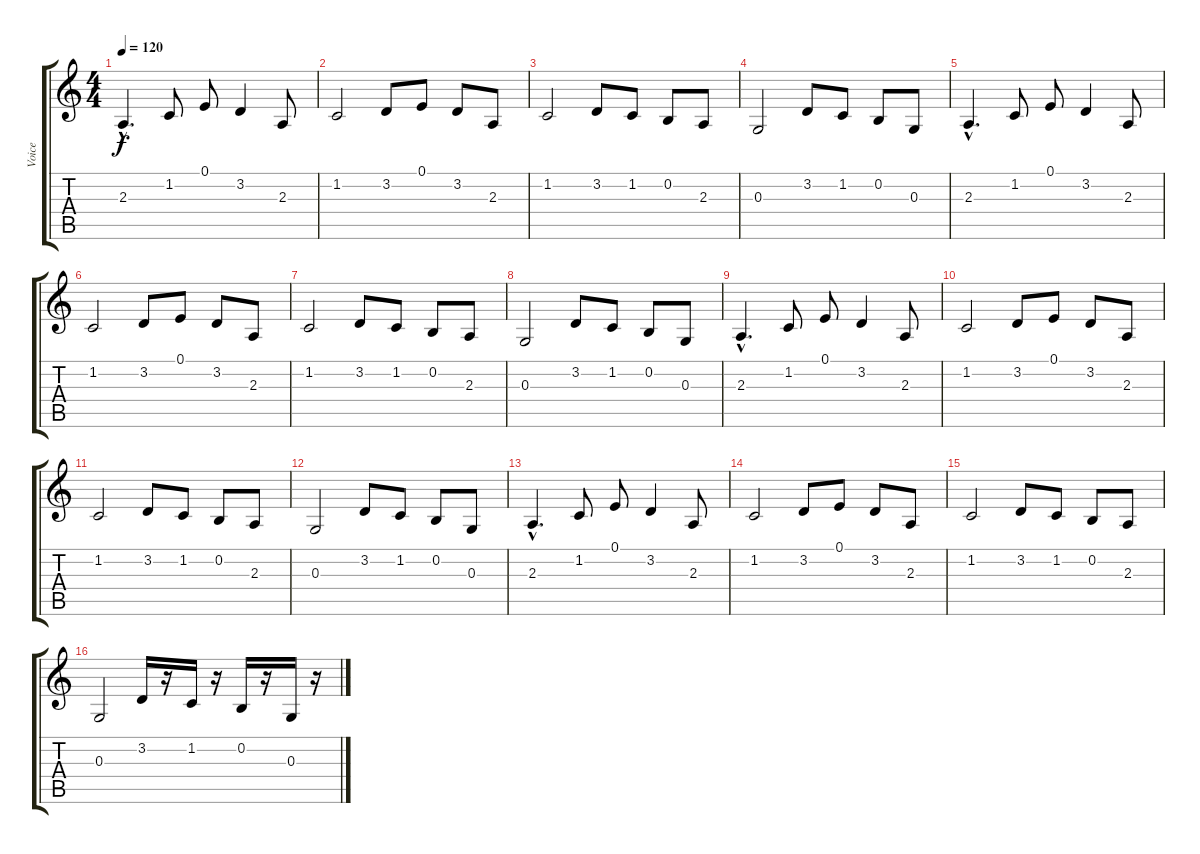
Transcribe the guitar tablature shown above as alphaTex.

\track ("Voice" "Voice") {instrument trumpet}
\staff {score tabs}
\tuning (E4 B3 G3 D3 A2 E2) {hide}
\ts (4 4)
\tempo 120
\clef g2
\ks c
2.3{hac}.4{d dy f} 1.2.8 0.1.8 3.2.4 2.3.8 |
1.2.2 3.2.8 0.1.8 3.2.8 2.3.8 |
1.2.2 3.2.8 1.2.8 0.2.8 2.3.8 |
0.3.2 3.2.8 1.2.8 0.2.8 0.3.8 |
2.3{hac}.4{d} 1.2.8 0.1.8 3.2.4 2.3.8 |
1.2.2 3.2.8 0.1.8 3.2.8 2.3.8 |
1.2.2 3.2.8 1.2.8 0.2.8 2.3.8 |
0.3.2 3.2.8 1.2.8 0.2.8 0.3.8 |
2.3{hac}.4{d} 1.2.8 0.1.8 3.2.4 2.3.8 |
1.2.2 3.2.8 0.1.8 3.2.8 2.3.8 |
1.2.2 3.2.8 1.2.8 0.2.8 2.3.8 |
0.3.2 3.2.8 1.2.8 0.2.8 0.3.8 |
2.3{hac}.4{d} 1.2.8 0.1.8 3.2.4 2.3.8 |
1.2.2 3.2.8 0.1.8 3.2.8 2.3.8 |
1.2.2 3.2.8 1.2.8 0.2.8 2.3.8 |
0.3.2 3.2.16 r.16 1.2.16 r.16 0.2.16 r.16 0.3.16 r.16
